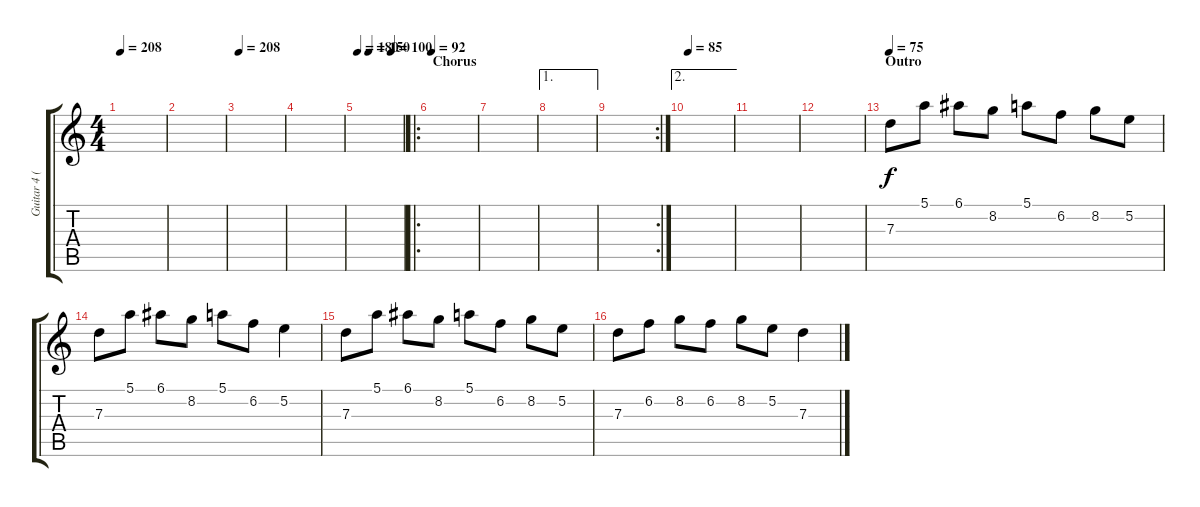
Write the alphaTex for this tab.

\track ("Guitar 4 (Clean)" "Guitar 4 (") {instrument acousticguitarsteel}
\staff {score tabs}
\tuning (E4 B3 G3 D3 A2 E2) {hide}
\ts (4 4)
\tempo 208
\clef g2
\ks c
|
|
\tempo 208
|
|
\tempo 180
\tempo (150 0.25)
\tempo (100 0.75)
|
\ro
\section ("" "Chorus")
\tempo 92
|
|
\ae 1
|
\rc 2
|
\ae 2
\tempo 85
|
|
|
\section ("" "Outro")
\tempo 75
7.3.8{instrument acousticguitarsteel} 5.1.8 6.1.8 8.2.8 5.1.8 6.2.8 8.2.8 5.2.8 |
7.3.8 5.1.8 6.1.8 8.2.8 5.1.8 6.2.8 5.2.4 |
7.3.8 5.1.8 6.1.8 8.2.8 5.1.8 6.2.8 8.2.8 5.2.8 |
7.3.8 6.2.8 8.2.8 6.2.8 8.2.8 5.2.8 7.3.4
